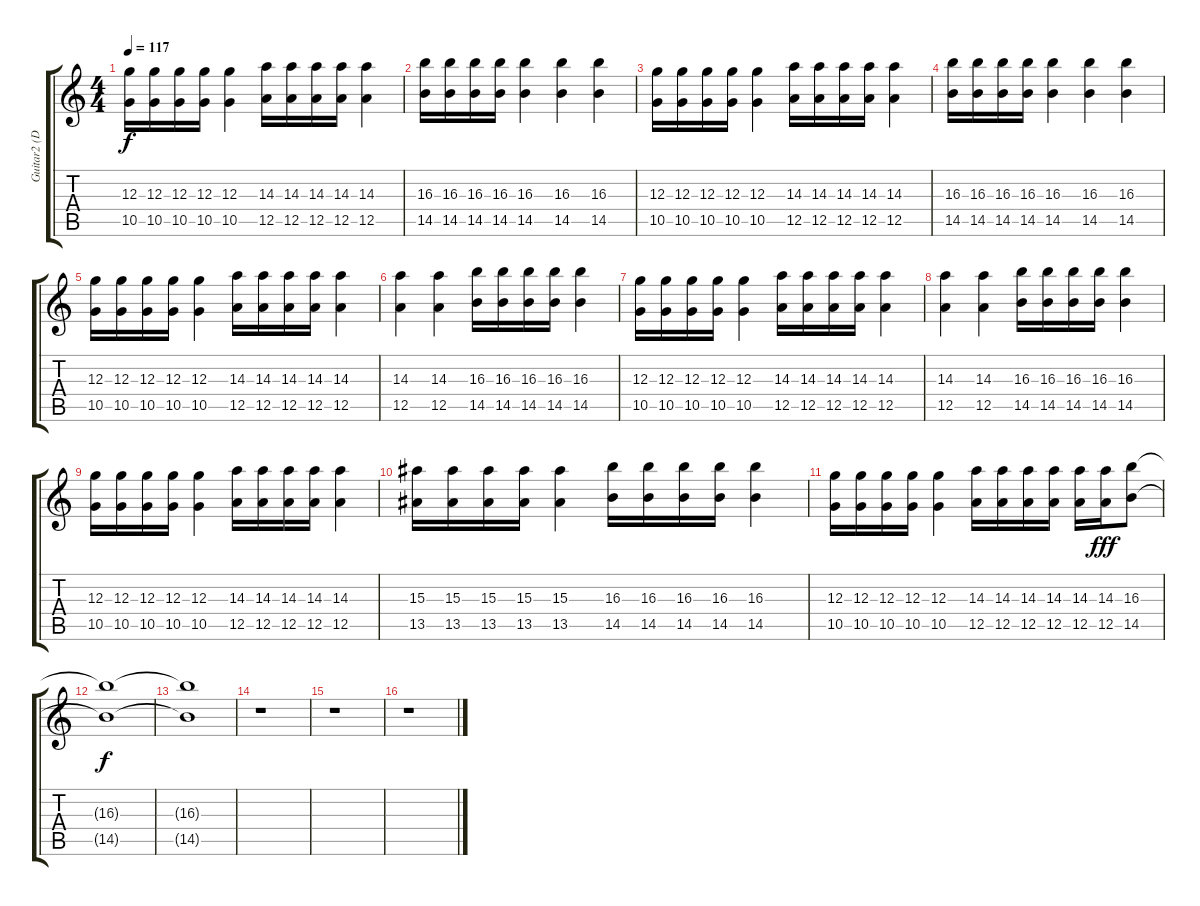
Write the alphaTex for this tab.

\track ("Guitar2 (Distortion)" "Guitar2 (D") {instrument distortionguitar}
\staff {score tabs}
\tuning (E4 B3 G3 D3 A2 E2) {hide}
\ts (4 4)
\tempo 117
\clef g2
\ks c
(12.3 10.5).16{dy f} (12.3 10.5).16 (12.3 10.5).16 (12.3 10.5).16 (12.3 10.5).4 (14.3 12.5).16 (14.3 12.5).16 (14.3 12.5).16 (14.3 12.5).16 (14.3 12.5).4 |
(16.3 14.5).16 (16.3 14.5).16 (16.3 14.5).16 (16.3 14.5).16 (16.3 14.5).4 (16.3 14.5).4 (16.3 14.5).4 |
(12.3 10.5).16 (12.3 10.5).16 (12.3 10.5).16 (12.3 10.5).16 (12.3 10.5).4 (14.3 12.5).16 (14.3 12.5).16 (14.3 12.5).16 (14.3 12.5).16 (14.3 12.5).4 |
(16.3 14.5).16 (16.3 14.5).16 (16.3 14.5).16 (16.3 14.5).16 (16.3 14.5).4 (16.3 14.5).4 (16.3 14.5).4 |
(12.3 10.5).16 (12.3 10.5).16 (12.3 10.5).16 (12.3 10.5).16 (12.3 10.5).4 (14.3 12.5).16 (14.3 12.5).16 (14.3 12.5).16 (14.3 12.5).16 (14.3 12.5).4 |
(14.3 12.5).4 (14.3 12.5).4 (16.3 14.5).16 (16.3 14.5).16 (16.3 14.5).16 (16.3 14.5).16 (16.3 14.5).4 |
(12.3 10.5).16 (12.3 10.5).16 (12.3 10.5).16 (12.3 10.5).16 (12.3 10.5).4 (14.3 12.5).16 (14.3 12.5).16 (14.3 12.5).16 (14.3 12.5).16 (14.3 12.5).4 |
(14.3 12.5).4 (14.3 12.5).4 (16.3 14.5).16 (16.3 14.5).16 (16.3 14.5).16 (16.3 14.5).16 (16.3 14.5).4 |
(12.3 10.5).16 (12.3 10.5).16 (12.3 10.5).16 (12.3 10.5).16 (12.3 10.5).4 (14.3 12.5).16 (14.3 12.5).16 (14.3 12.5).16 (14.3 12.5).16 (14.3 12.5).4 |
(15.3 13.5).16 (15.3 13.5).16 (15.3 13.5).16 (15.3 13.5).16 (15.3 13.5).4 (16.3 14.5).16 (16.3 14.5).16 (16.3 14.5).16 (16.3 14.5).16 (16.3 14.5).4 |
(12.3 10.5).16 (12.3 10.5).16 (12.3 10.5).16 (12.3 10.5).16 (12.3 10.5).4 (14.3 12.5).16 (14.3 12.5).16 (14.3 12.5).16 (14.3 12.5).16 (14.3 12.5).16 (14.3 12.5).16{dy fff} (16.3 14.5).8 |
(16.3{t} 14.5{t}).1{dy f} |
(16.3{t} 14.5{t}).1 |
r.1 |
r.1 |
r.1
